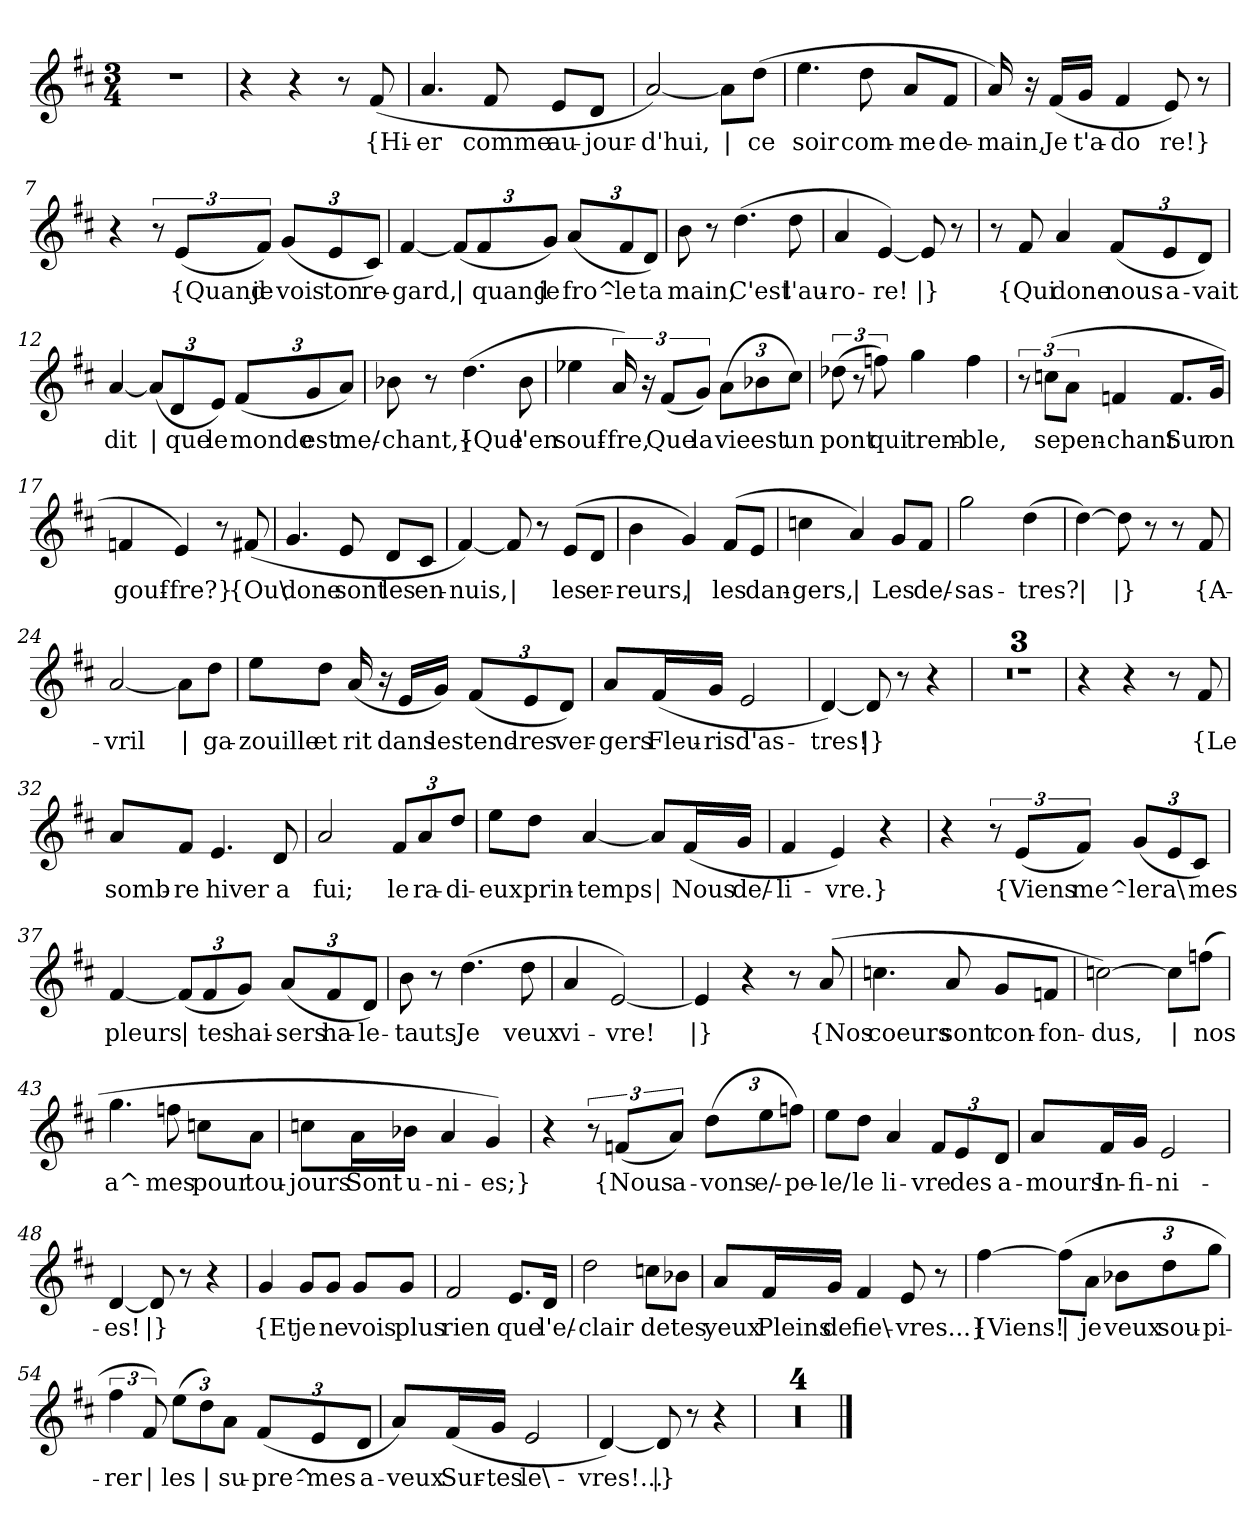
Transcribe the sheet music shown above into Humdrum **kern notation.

**kern	**text
*part1	*part1
*staff1	*staff1
*clefG2	*
*k[f#c#]	*
*M3/4	*
=1	=1
2.r	.
=2	=2
4r	.
4r	.
8r	.
(8f#	{Hi-
=3	=3
4.a	-er
8f#	comme
8e/L	au-
8d/J	-jour-
=4	=4
[2a)	-d'hui,
8a\L]	|
(8dd\J	ce
=5	=5
4.ee	soir
8dd	com-
8a/L	-me
8f#/J	de-
=6	=6
16a)	-main,
16r	.
(16f#/LL	Je
16g/JJ	t'a-
4f#	do
8e)	-re!}
8r	.
=7	=7
4r	.
12r	.
(12e/L	{Quand
12f#/J)	je
(12g/L	vois
12e/	ton
12c#/J)	re-
=8	=8
[4f#	-gard,
(12f#/L]	|
12f#/	quand
12g/J)	je
(12a/L	fro^-
12f#/	-le
12d/J)	ta
=9	=9
8b	main,
8r	.
(4.dd	C'est
8dd	l'au-
=10	=10
4a	-ro-
[4e)	-re!
8e]	|}
8r	.
=11	=11
8r	.
8f#	{Qui
4a	done
(12f#/L	nous
12e/	a-
12d/J)	-vait
=12	=12
[4a	dit
(12a/L]	|
12d/	que
12e/J)	le
(12f#/L	monde
12g/	est
12a/J)	me/-
=13	=13
8b-X	-chant,}
8r	.
(4.dd	{Que
8b-	l'en
=14	=14
4ee-X	souf-
24a)	-fre,
24r	.
(12f#/L	Que
12g/J)	la
(12a\L	vie
12b-X\	est
12cc#\J)	un
=15	=15
(12dd-X	pont
12r	.
12ffn)	qui
4gg	trem-
4ff	-ble,
=16	=16
12r	.
(12ccn\L	se
12a\J	pen-
4fn	-chant
8.f/L	Sur
16g/Jk	on
=17	=17
4fn	gouf-
4e)	-fre?}
8r	.
(8f#X	{Ou\
=18	=18
4.g	done
8e	sont
8d/L	les
8c#/J	en-
=19	=19
[4f#)	-nuis,
8f#]	|
8r	.
(8e/L	les
8d/J	er-
=20	=20
4b	-reurs,
4g)	|
(8f#/L	les
8e/J	dan-
=21	=21
4ccn	-gers,
4a)	|
8g/L	Les
8f#/J	de/-
=22	=22
2gg	-sas-
(4dd	-tres?
=23	=23
[4dd)	|
8dd]	|}
8r	.
8r	.
8f#	{A-
=24	=24
[2a	-vril
8a\L]	|
8dd\J	ga-
=25	=25
8ee\L	-zouille
8dd\J	et
(16a	rit
16r	.
16e/LL	dans
16g/JJ)	les
(12f#/L	tend-
12e/	-res
12d/J)	ver-
=26	=26
8a/L	-gers
(16f#/L	Fleu-
16g/JJ	-ris
2e	d'as-
=27	=27
[4d)	-tres!
8d]	|}
8r	.
4r	.
=28	=28
2.r	.
=29	=29
2.r	.
=30	=30
2.r	.
=31	=31
4r	.
4r	.
8r	.
8f#	{Le
=32	=32
8a/L	somb-
8f#/J	-re
4.e	hiver
8d	a
=33	=33
2a	fui;
12f#/L	le
12a/	ra-
12dd/J	-di-
=34	=34
8ee\L	-eux
8dd\J	prin-
[4a	-temps
8a/L]	|
(16f#/L	Nous
16g/JJ	de/-
=35	=35
4f#	-li-
4e)	-vre.}
4r	.
=36	=36
4r	.
12r	.
(12e/L	{Viens
12f#/J)	me^-
(12g/L	-ler
12e/	a\
12c#/J)	mes
=37	=37
[4f#	pleurs
(12f#/L]	|
12f#/	tes
12g/J)	hai-
(12a/L	-sers
12f#/	ha-
12d/J)	-le-
=38	=38
8b	-tauts,
8r	.
(4.dd	Je
8dd	veux
=39	=39
4a	vi-
[2e)	-vre!
=40	=40
4e]	|}
4r	.
8r	.
(8a	{Nos
=41	=41
4.ccn	coeurs
8a	sont
8g/L	con-
8fn/J	-fon-
=42	=42
[2ccn)	-dus,
8cc\L]	|
(8ffn\J	nos
=43	=43
4.gg	a^-
8ffn	-mes
8ccn\L	pour
8a\J	tou-
=44	=44
8ccn\L	-jours
16a\L	Sont
16b-X\JJ	u-
4a	-ni-
4g)	-es;}
=45	=45
4r	.
12r	.
(12fn/L	{Nous
12a/J)	a-
(12dd\L	-vons
12ee\	e/-
12ffn\J)	-pe-
=46	=46
8ee\L	-le/
8dd\J	le
4a	li-
12f#/L	-vre
12e/	des
12d/J	a-
=47	=47
8a/L	-mours
16f#/L	In-
16g/JJ	-fi-
2e	-ni-
=48	=48
[4d	-es!
8d]	|}
8r	.
4r	.
=49	=49
4g	{Et
8g/L	je
8g/J	ne
8g/L	vois
8g/J	plus
=50	=50
2f#	rien
8.e/L	que
16d/Jk	l'e/-
=51	=51
2dd	-clair
8ccn\L	de
8b-X\J	tes
=52	=52
8a/L	yeux
16f#/L	Pleins
16g/JJ	de
4f#	fie\-
8e	-vres...}
8r	.
=53	=53
[4ff#	{Viens!
(8ff#\L]	|
8a\J	je
12b-X\L	veux
12dd\	sou-
12gg\J	-pi-
=54	=54
6ff#	-rer
12f#)	|
(12ee\L	les
12dd\)	|
12a\J	su-
(12f#/L	-pre^-
12e/	-mes
12d/J	a-
=55	=55
8a/L)	-veux
(16f#/L	Sur-
16g/JJ	-tes
2e	le\-
=56	=56
[4d)	-vres!...
8d]	|}
8r	.
4r	.
=57	=57
2.r	.
=58	=58
2.r	.
=59	=59
2.r	.
=60	=60
2.r	.
==	==
*-	*-
